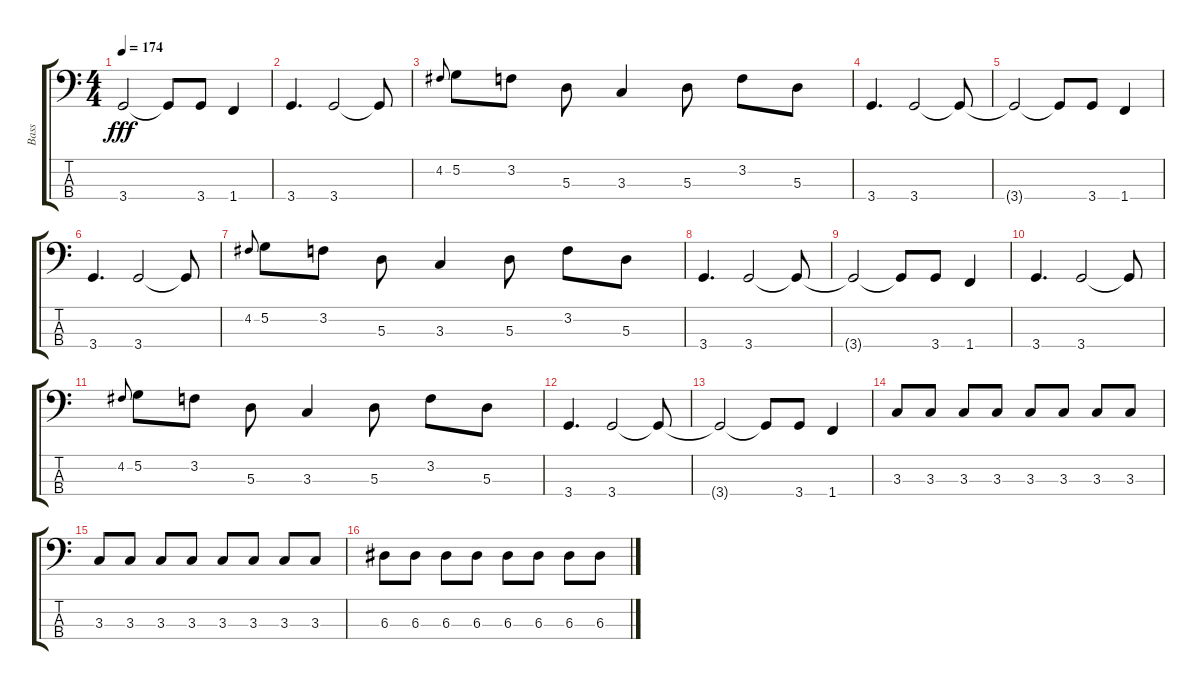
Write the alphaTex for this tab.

\track ("Bass" "Bass") {instrument electricbassfinger}
\staff {score tabs}
\tuning (G2 D2 A1 E1) {hide}
\ts (4 4)
\tempo 174
\clef f4
\ks c
3.4{t}.2{dy fff} 3.4{t}.8 3.4.8 1.4.4 |
3.4.4{d} 3.4.2 3.4{t}.8 |
4.2.8{gr onbeat} 5.2.8 3.2.8 5.3.8 3.3.4 5.3.8 3.2.8 5.3.8 |
3.4.4{d} 3.4.2 3.4{t}.8 |
3.4{t}.2 3.4{t}.8 3.4.8 1.4.4 |
3.4.4{d} 3.4.2 3.4{t}.8 |
4.2.8{gr onbeat} 5.2.8 3.2.8 5.3.8 3.3.4 5.3.8 3.2.8 5.3.8 |
3.4.4{d} 3.4.2 3.4{t}.8 |
3.4{t}.2 3.4{t}.8 3.4.8 1.4.4 |
3.4.4{d} 3.4.2 3.4{t}.8 |
4.2.8{gr onbeat} 5.2.8 3.2.8 5.3.8 3.3.4 5.3.8 3.2.8 5.3.8 |
3.4.4{d} 3.4.2 3.4{t}.8 |
3.4{t}.2 3.4{t}.8 3.4.8 1.4.4 |
3.3.8 3.3.8 3.3.8 3.3.8 3.3.8 3.3.8 3.3.8 3.3.8 |
3.3.8 3.3.8 3.3.8 3.3.8 3.3.8 3.3.8 3.3.8 3.3.8 |
6.3.8 6.3.8 6.3.8 6.3.8 6.3.8 6.3.8 6.3.8 6.3.8
